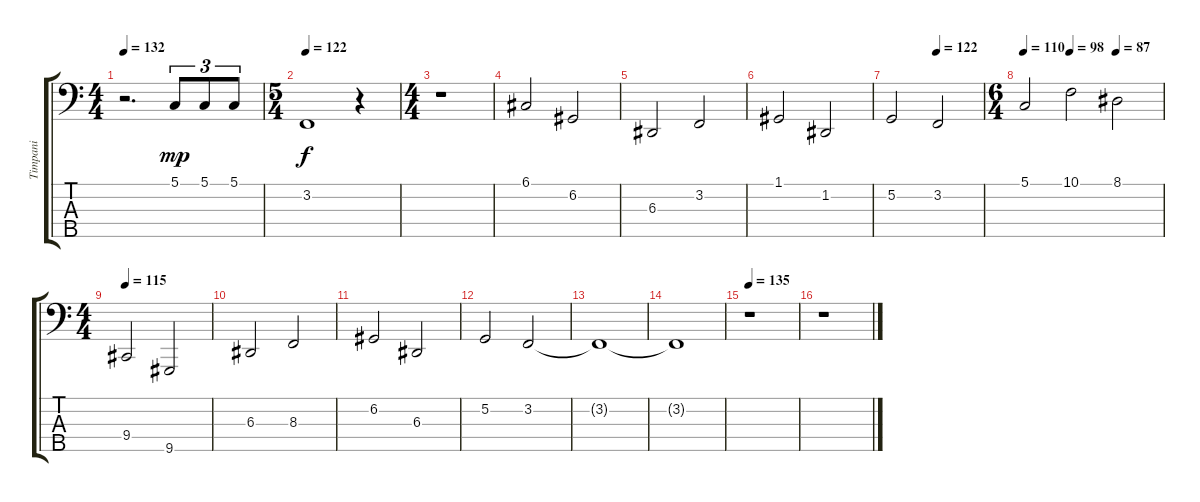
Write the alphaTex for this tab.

\track ("Timpani" "Timpani") {instrument timpani}
\staff {score tabs}
\tuning (G2 D2 A1 E1 B0) {hide}
\ts (4 4)
\tempo 132
\clef f4
\ks c
r.2{d dy f} 5.1.8{tu (3 2) dy mp} 5.1.8{tu (3 2)} 5.1.8{tu (3 2)} |
\ts (5 4)
\tempo 122
3.2.1{dy f} r.4 |
\ts (4 4)
r.1 |
6.1.2 6.2.2 |
6.3.2 3.2.2 |
1.1.2 1.2.2 |
\tempo (122 0.5)
5.2.2 3.2.2 |
\ts (6 4)
\tempo 110
\tempo (98 0.3333333333333333)
\tempo (87 0.6666666666666666)
5.1.2 10.1.2 8.1.2 |
\ts (4 4)
\tempo 115
9.4.2 9.5.2 |
6.3.2 8.3.2 |
6.2.2 6.3.2 |
5.2.2 3.2.2 |
3.2{t}.1 |
3.2{t}.1 |
\tempo 135
r.1 |
r.1
